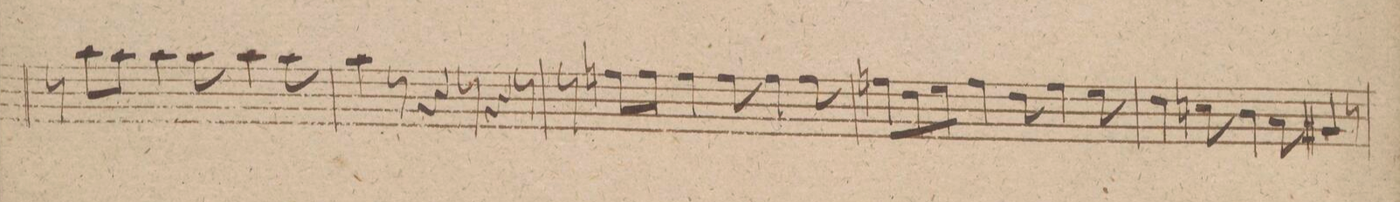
**kern	**dynam
*I"Oboe 2do in	*
*clefG2	*
*k[f#]	*
*M9/8	*
8r	.
8aa\L	.
8aa\J	.
4aa\	.
8aa\	.
4aa\	.
8aa\	.
=79	=79
4aa\	.
8r	.
4r	.
8r	.
4r	.
8r	.
=80	=80
8r	.
8ffn\L	.
8ff\J	.
4ff\	.
8ff\	.
4ff\	.
8ff\	.
=81	=81
8ffn\L	.
8dd\	.
8ee\J	.
4ff\	.
8dd\	.
4ff\	.
8ee\	.
=82	=82
4dd\	.
8ccn\	.
4b\	.
8a\	.
4g#X/	.
8r	.
=83	=83
*-	*-
